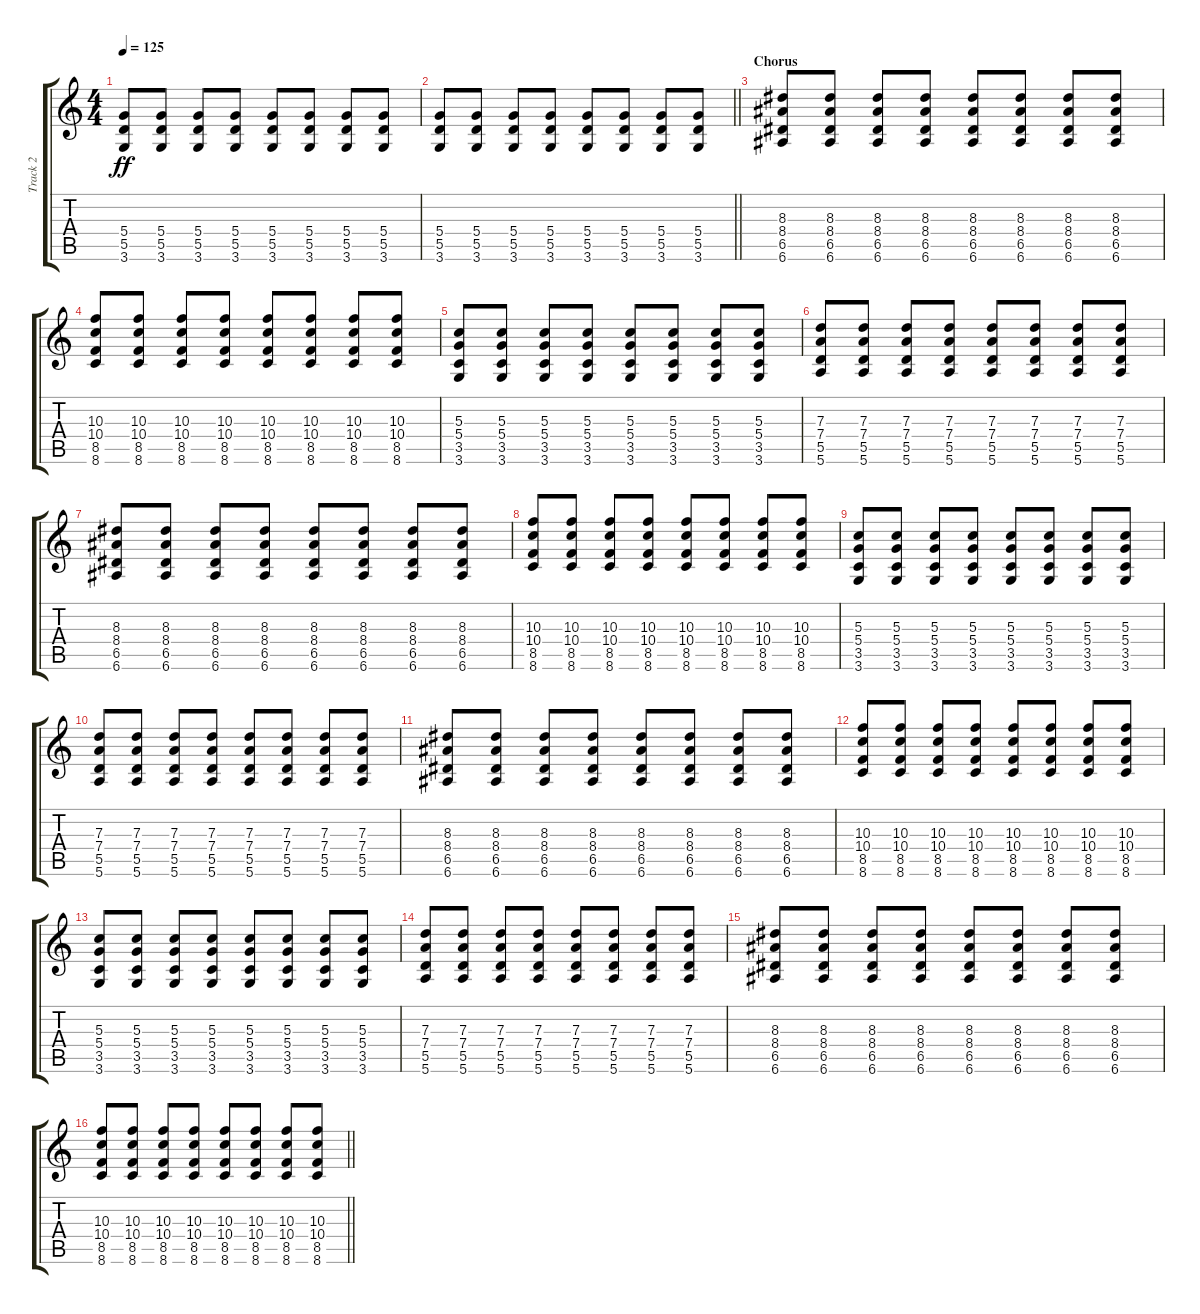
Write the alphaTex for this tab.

\track ("Track 2" "Track 2") {instrument acousticguitarsteel}
\staff {score tabs}
\tuning (E4 B3 G3 D3 A2 E2) {hide}
\ts (4 4)
\tempo 125
\clef g2
\ks c
(5.4 5.5 3.6).8{dy ff} (5.4 5.5 3.6).8 (5.4 5.5 3.6).8 (5.4 5.5 3.6).8 (5.4 5.5 3.6).8 (5.4 5.5 3.6).8 (5.4 5.5 3.6).8 (5.4 5.5 3.6).8 |
\barLineRight lightlight
(5.4 5.5 3.6).8 (5.4 5.5 3.6).8 (5.4 5.5 3.6).8 (5.4 5.5 3.6).8 (5.4 5.5 3.6).8 (5.4 5.5 3.6).8 (5.4 5.5 3.6).8 (5.4 5.5 3.6).8 |
\section ("" "Chorus")
(8.3 8.4 6.5 6.6).8{balance 16} (8.3 8.4 6.5 6.6).8 (8.3 8.4 6.5 6.6).8 (8.3 8.4 6.5 6.6).8 (8.3 8.4 6.5 6.6).8 (8.3 8.4 6.5 6.6).8 (8.3 8.4 6.5 6.6).8 (8.3 8.4 6.5 6.6).8 |
(10.3 10.4 8.5 8.6).8 (10.3 10.4 8.5 8.6).8 (10.3 10.4 8.5 8.6).8 (10.3 10.4 8.5 8.6).8 (10.3 10.4 8.5 8.6).8 (10.3 10.4 8.5 8.6).8 (10.3 10.4 8.5 8.6).8 (10.3 10.4 8.5 8.6).8 |
(5.3 5.4 3.5 3.6).8 (5.3 5.4 3.5 3.6).8 (5.3 5.4 3.5 3.6).8 (5.3 5.4 3.5 3.6).8 (5.3 5.4 3.5 3.6).8 (5.3 5.4 3.5 3.6).8 (5.3 5.4 3.5 3.6).8 (5.3 5.4 3.5 3.6).8 |
(7.3 7.4 5.5 5.6).8 (7.3 7.4 5.5 5.6).8 (7.3 7.4 5.5 5.6).8 (7.3 7.4 5.5 5.6).8 (7.3 7.4 5.5 5.6).8 (7.3 7.4 5.5 5.6).8 (7.3 7.4 5.5 5.6).8 (7.3 7.4 5.5 5.6).8 |
(8.3 8.4 6.5 6.6).8 (8.3 8.4 6.5 6.6).8 (8.3 8.4 6.5 6.6).8 (8.3 8.4 6.5 6.6).8 (8.3 8.4 6.5 6.6).8 (8.3 8.4 6.5 6.6).8 (8.3 8.4 6.5 6.6).8 (8.3 8.4 6.5 6.6).8 |
(10.3 10.4 8.5 8.6).8 (10.3 10.4 8.5 8.6).8 (10.3 10.4 8.5 8.6).8 (10.3 10.4 8.5 8.6).8 (10.3 10.4 8.5 8.6).8 (10.3 10.4 8.5 8.6).8 (10.3 10.4 8.5 8.6).8 (10.3 10.4 8.5 8.6).8 |
(5.3 5.4 3.5 3.6).8 (5.3 5.4 3.5 3.6).8 (5.3 5.4 3.5 3.6).8 (5.3 5.4 3.5 3.6).8 (5.3 5.4 3.5 3.6).8 (5.3 5.4 3.5 3.6).8 (5.3 5.4 3.5 3.6).8 (5.3 5.4 3.5 3.6).8 |
(7.3 7.4 5.5 5.6).8 (7.3 7.4 5.5 5.6).8 (7.3 7.4 5.5 5.6).8 (7.3 7.4 5.5 5.6).8 (7.3 7.4 5.5 5.6).8 (7.3 7.4 5.5 5.6).8 (7.3 7.4 5.5 5.6).8 (7.3 7.4 5.5 5.6).8 |
(8.3 8.4 6.5 6.6).8 (8.3 8.4 6.5 6.6).8 (8.3 8.4 6.5 6.6).8 (8.3 8.4 6.5 6.6).8 (8.3 8.4 6.5 6.6).8 (8.3 8.4 6.5 6.6).8 (8.3 8.4 6.5 6.6).8 (8.3 8.4 6.5 6.6).8 |
(10.3 10.4 8.5 8.6).8 (10.3 10.4 8.5 8.6).8 (10.3 10.4 8.5 8.6).8 (10.3 10.4 8.5 8.6).8 (10.3 10.4 8.5 8.6).8 (10.3 10.4 8.5 8.6).8 (10.3 10.4 8.5 8.6).8 (10.3 10.4 8.5 8.6).8 |
(5.3 5.4 3.5 3.6).8 (5.3 5.4 3.5 3.6).8 (5.3 5.4 3.5 3.6).8 (5.3 5.4 3.5 3.6).8 (5.3 5.4 3.5 3.6).8 (5.3 5.4 3.5 3.6).8 (5.3 5.4 3.5 3.6).8 (5.3 5.4 3.5 3.6).8 |
(7.3 7.4 5.5 5.6).8 (7.3 7.4 5.5 5.6).8 (7.3 7.4 5.5 5.6).8 (7.3 7.4 5.5 5.6).8 (7.3 7.4 5.5 5.6).8 (7.3 7.4 5.5 5.6).8 (7.3 7.4 5.5 5.6).8 (7.3 7.4 5.5 5.6).8 |
(8.3 8.4 6.5 6.6).8 (8.3 8.4 6.5 6.6).8 (8.3 8.4 6.5 6.6).8 (8.3 8.4 6.5 6.6).8 (8.3 8.4 6.5 6.6).8 (8.3 8.4 6.5 6.6).8 (8.3 8.4 6.5 6.6).8 (8.3 8.4 6.5 6.6).8 |
\barLineRight lightlight
(10.3 10.4 8.5 8.6).8 (10.3 10.4 8.5 8.6).8 (10.3 10.4 8.5 8.6).8 (10.3 10.4 8.5 8.6).8 (10.3 10.4 8.5 8.6).8 (10.3 10.4 8.5 8.6).8 (10.3 10.4 8.5 8.6).8 (10.3 10.4 8.5 8.6).8
